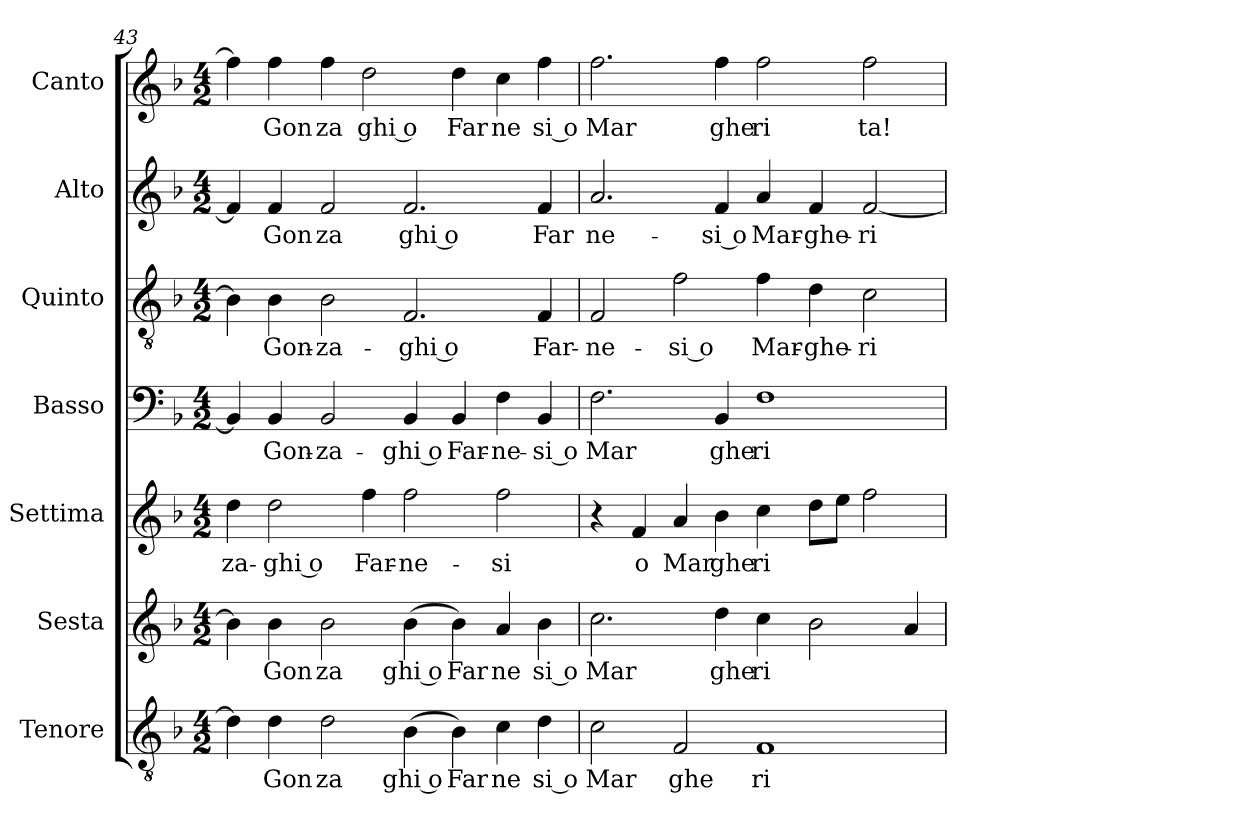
**kern	**text	**kern	**text	**kern	**text	**kern	**text	**kern	**text	**kern	**text	**kern	**text
*part7	*part7	*part6	*part6	*part5	*part5	*part4	*part4	*part3	*part3	*part2	*part2	*part1	*part1
*staff7	*staff7	*staff6	*staff6	*staff5	*staff5	*staff4	*staff4	*staff3	*staff3	*staff2	*staff2	*staff1	*staff1
*I"Tenore	*	*I"Sesta	*	*I"Settima	*	*I"Basso	*	*I"Quinto	*	*I"Alto	*	*I"Canto	*
*clefGv2	*	*clefG2	*	*clefG2	*	*clefF4	*	*clefGv2	*	*clefG2	*	*clefG2	*
*k[b-]	*	*k[b-]	*	*k[b-]	*	*k[b-]	*	*k[b-]	*	*k[b-]	*	*k[b-]	*
*F:	*	*F:	*	*F:	*	*F:	*	*F:	*	*F:	*	*F:	*
*M4/2	*	*M4/2	*	*M4/2	*	*M4/2	*	*M4/2	*	*M4/2	*	*M4/2	*
=43	=43	=43	=43	=43	=43	=43	=43	=43	=43	=43	=43	=43	=43
!	!	!	!	!	!LO:LY:b:cj	!	!	!	!	!	!	!	!
4d\]	.	4b-\]	.	4dd\	-za-	4BB-/]	.	4B-\]	.	4f/]	.	4ff\]	.
!	!LO:LY:b:cj	!	!LO:LY:b:cj	!	!LO:LY:b:rj	!	!LO:LY:b:cj	!	!LO:LY:b:cj	!	!LO:LY:b:cj	!	!LO:LY:b:cj
4d\	Gon	4b-\	Gon	(<2dd\	-ghi o	4BB-/	Gon-	4B-\	Gon-	4f/	Gon	4ff\	Gon
!	!LO:LY:b:cj	!	!LO:LY:b:cj	!	!	!	!LO:LY:b:cj	!	!LO:LY:b:cj	!	!LO:LY:b:cj	!	!LO:LY:b:cj
2d\	za	2b-\)	za	.	.	2BB-/	-za-	2B-\	-za-	2f/	za	4ff\	za
!	!	!	!	!	!LO:LY:b:cj	!	!	!	!	!	!	!	!LO:LY:b:rj
.	.	.	.	4ff\	Far-	.	.	.	.	.	.	2dd\	ghi o
!	!LO:LY:b:rj	!	!LO:LY:b:rj	!	!LO:LY:b:cj	!	!LO:LY:b:rj	!	!LO:LY:b:rj	!	!LO:LY:b:rj	!	!
(<4B-\	ghi o	(<4b-\	ghi o	2ff\	-ne-	4BB-/	-ghi o	2.F/	-ghi o	2.f/	ghi o	.	.
!	!LO:LY:b:cj	!	!LO:LY:b:cj	!	!	!	!LO:LY:b:cj	!	!	!	!	!	!LO:LY:b:cj
4B-\)	Far	4b-\)	Far	.	.	4BB-/	Far-	.	.	.	.	4dd\	Far
!	!LO:LY:b:cj	!	!LO:LY:b:cj	!	!LO:LY:b:cj	!	!LO:LY:b:cj	!	!	!	!	!	!LO:LY:b:cj
4c\	ne	4a/	ne	2ff\	-si	4F\	-ne-	.	.	.	.	4cc\	ne
!	!LO:LY:b:rj	!	!LO:LY:b:rj	!	!	!	!LO:LY:b:rj	!	!LO:LY:b:cj	!	!LO:LY:b:cj	!	!LO:LY:b:rj
4d\	si o	4b-\	si o	.	.	4BB-/	-si o	4F/	Far-	4f/	Far	4ff\	si o
!!LO:LB:g=z
=44	=44	=44	=44	=44	=44	=44	=44	=44	=44	=44	=44	=44	=44
!	!LO:LY:b:cj	!	!LO:LY:b:cj	!	!	!	!LO:LY:b:cj	!	!LO:LY:b:cj	!	!LO:LY:b:cj	!	!LO:LY:b:cj
2c\	Mar	2.cc\	Mar	4r	.	2.F\	Mar	2F/	-ne-	2.a/	ne-	2.ff\	Mar
!	!	!	!	!	!LO:LY:b:cj	!	!	!	!	!	!	!	!
.	.	.	.	4f/	o	.	.	.	.	.	.	.	.
!	!LO:LY:b:cj	!	!	!	!LO:LY:b:cj	!	!	!	!LO:LY:b:rj	!	!	!	!
2F/	ghe	.	.	4a/	Mar	.	.	2f\	-si o	.	.	.	.
!	!	!	!LO:LY:b:cj	!	!LO:LY:b:cj	!	!LO:LY:b:cj	!	!	!	!LO:LY:b:rj	!	!LO:LY:b:cj
.	.	4dd\	ghe	4b-\	ghe	4BB-/	ghe	.	.	4f/	-si o	4ff\	ghe
!	!LO:LY:b:cj	!	!LO:LY:b:cj	!	!LO:LY:b:cj	!	!LO:LY:b:cj	!	!LO:LY:b:cj	!	!LO:LY:b:cj	!	!LO:LY:b:cj
1F	ri	4cc\	ri	4cc\	ri	1F	ri	4f\	Mar-	4a/	Mar-	2ff\	ri
!	!	!	!	!	!	!	!	!	!LO:LY:b:cj	!	!LO:LY:b:cj	!	!
.	.	2b-\	.	8dd\L	.	.	.	4d\	-ghe-	4f/	-ghe-	.	.
.	.	.	.	8ee\J	.	.	.	.	.	.	.	.	.
!	!	!	!	!	!	!	!	!	!LO:LY:b:cj	!	!LO:LY:b:cj	!	!LO:LY:b:cj
.	.	.	.	2ff\	.	.	.	2c\	-ri-	[<2f/	-ri-	2ff\	ta!
.	.	4a/	.	.	.	.	.	.	.	.	.	.	.
=	=	=	=	=	=	=	=	=	=	=	=	=	=
*-	*-	*-	*-	*-	*-	*-	*-	*-	*-	*-	*-	*-	*-
